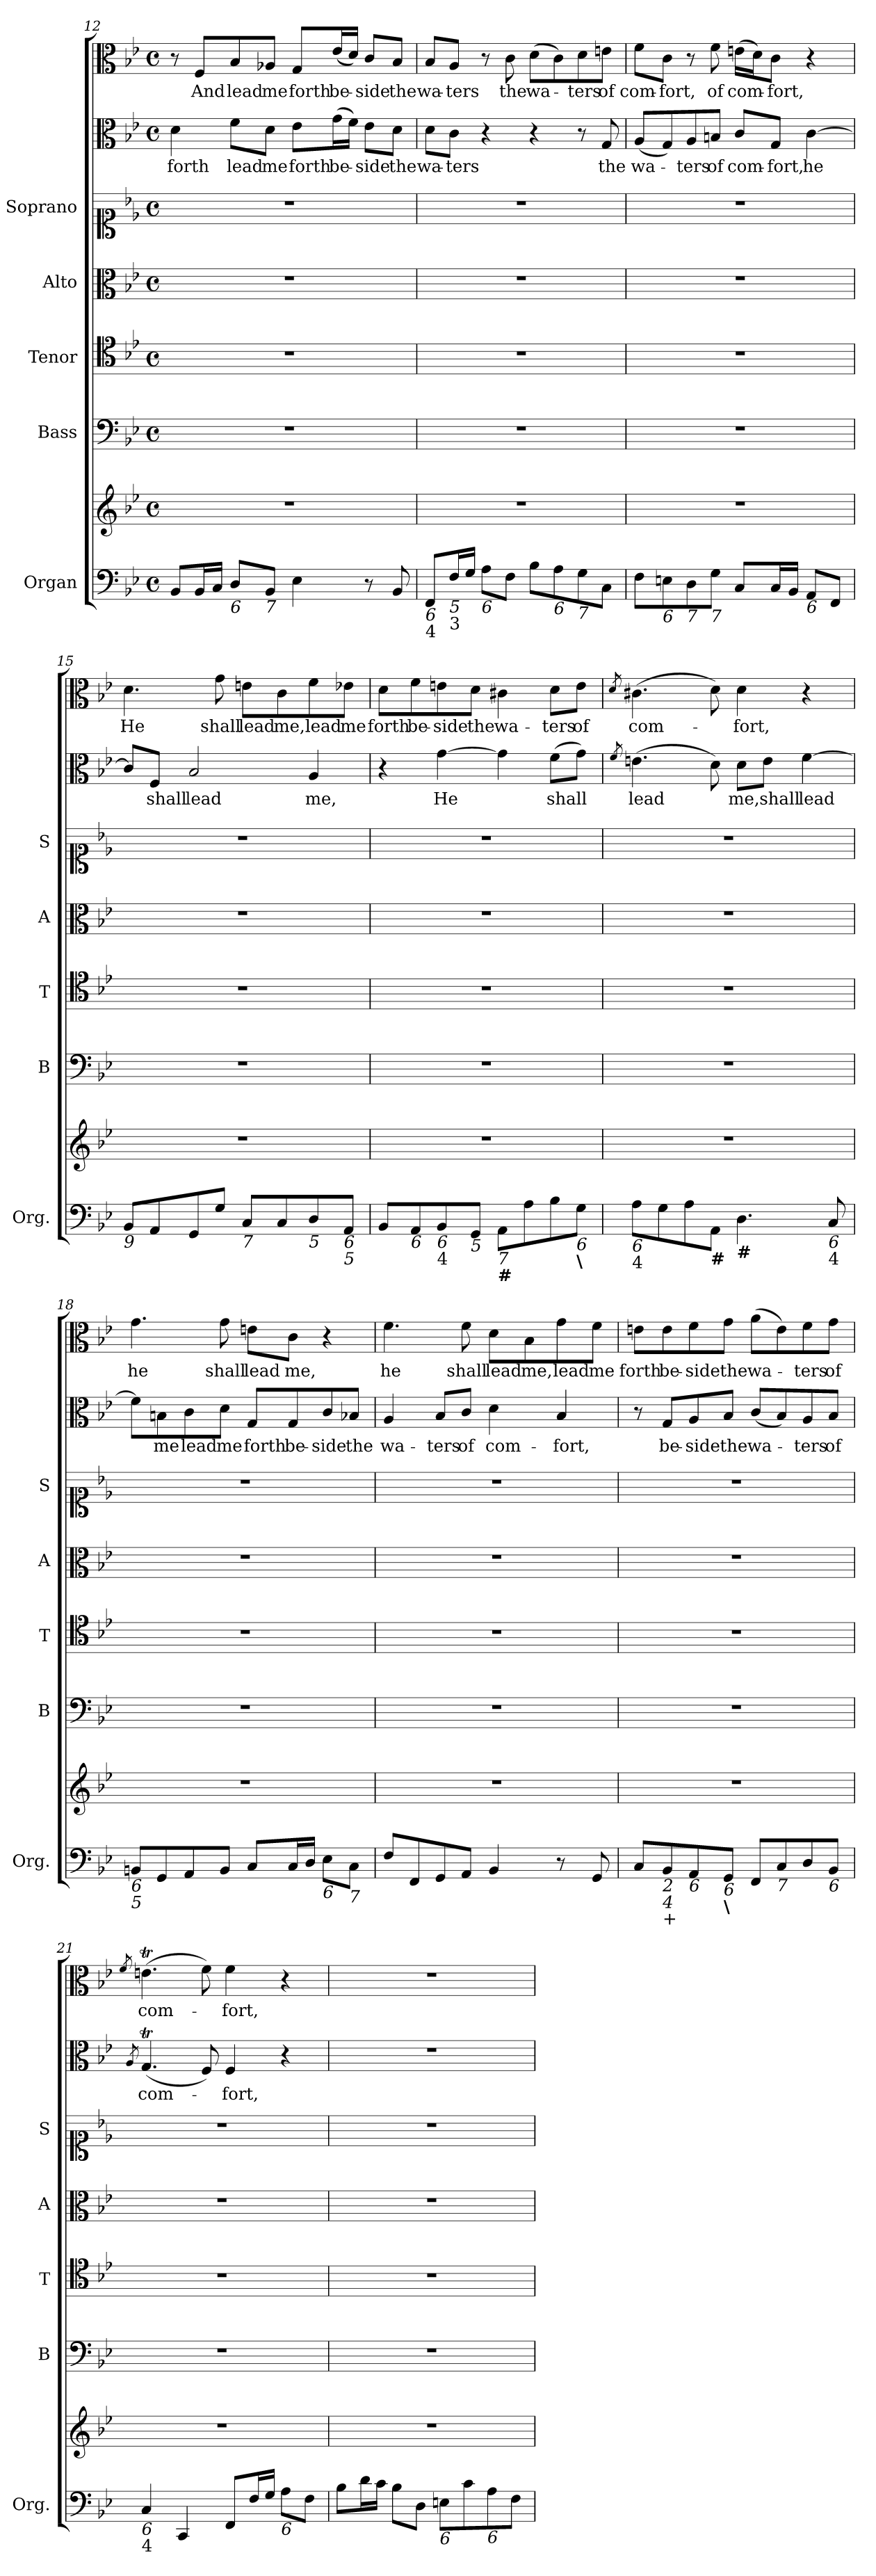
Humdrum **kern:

**kern	**kern	**kern	**kern	**kern	**kern	**kern	**text	**kern	**text
*part7	*part7	*part6	*part5	*part4	*part3	*part2	*part2	*part1	*part1
*staff8	*staff7	*staff6	*staff5	*staff4	*staff3	*staff2	*staff2	*staff1	*staff1
*I"Organ	*	*I"Bass	*I"Tenor	*I"Alto	*I"Soprano	*	*	*	*
*I'Org.	*	*I'B	*I'T	*I'A	*I'S	*	*	*	*
!!LO:LB:g=z
*clefF4	*clefG2	*clefF4	*clefC4	*clefC3	*clefC1	*clefC3	*	*clefC3	*
*k[b-e-]	*k[b-e-]	*k[b-e-]	*k[b-e-]	*k[b-e-]	*k[b-e-]	*k[b-e-]	*	*k[b-e-]	*
*B-:	*B-:	*B-:	*B-:	*B-:	*B-:	*B-:	*	*B-:	*
*M4/4	*M4/4	*M4/4	*M4/4	*M4/4	*M4/4	*M4/4	*	*M4/4	*
*met(c)	*met(c)	*met(c)	*met(c)	*met(c)	*met(c)	*met(c)	*	*met(c)	*
=12	=12	=12	=12	=12	=12	=12	=12	=12	=12
!	!	!	!	!	!	!	!LO:LY:b	!	!
8BB-/L	1r	1r	1r	1r	1r	4d\	forth	8r	.
!	!	!	!	!	!	!	!	!	!LO:LY:b
16BB-/L	.	.	.	.	.	.	.	8F/L	And
16C/JJ	.	.	.	.	.	.	.	.	.
!LO:TX:b:i:t=6	!	!	!	!	!	!	!	!	!
!	!	!	!	!	!	!	!LO:LY:b	!	!LO:LY:b
8D/L	.	.	.	.	.	8f\L	lead	8B-/	lead
!LO:TX:b:i:t=7	!	!	!	!	!	!	!	!	!
!	!	!	!	!	!	!	!LO:LY:b	!	!LO:LY:b
8BB-/J	.	.	.	.	.	8d\J	me	8A-X/J	me
!	!	!	!	!	!	!	!LO:LY:b	!	!LO:LY:b
4E-\	.	.	.	.	.	8e-\L	forth	8G/L	forth
!	!	!	!	!	!	!	!LO:LY:b	!	!LO:LY:b
.	.	.	.	.	.	(>16g\L	be-	(<16e-/L	be-
.	.	.	.	.	.	16f\JJ)	.	16d/JJ)	.
!	!	!	!	!	!	!	!LO:LY:b	!	!LO:LY:b
8r	.	.	.	.	.	8e-\L	-side	8c/L	-side
!	!	!	!	!	!	!	!LO:LY:b	!	!LO:LY:b
8BB-/	.	.	.	.	.	8d\J	the	8B-/J	the
=13	=13	=13	=13	=13	=13	=13	=13	=13	=13
!LO:TX:b:i:t=6	!	!	!	!	!	!	!	!	!
!LO:TX:b:t=4	!	!	!	!	!	!	!	!	!
!	!	!	!	!	!	!	!LO:LY:b	!	!LO:LY:b
8FF/L	1r	1r	1r	1r	1r	8d\L	wa-	8B-/L	wa-
!LO:TX:b:i:t=5	!	!	!	!	!	!	!	!	!
!LO:TX:b:t=3	!	!	!	!	!	!	!	!	!
!	!	!	!	!	!	!	!LO:LY:b	!	!LO:LY:b
16F/L	.	.	.	.	.	8c\J	-ters	8A/J	-ters
16G/JJ	.	.	.	.	.	.	.	.	.
!LO:TX:b:i:t=6	!	!	!	!	!	!	!	!	!
8A\L	.	.	.	.	.	4r	.	8r	.
!	!	!	!	!	!	!	!	!	!LO:LY:b
8F\J	.	.	.	.	.	.	.	8c\	the
!	!	!	!	!	!	!	!	!	!LO:LY:b
8B-\L	.	.	.	.	.	4r	.	(>8d\L	wa-
!LO:TX:b:i:t=6	!	!	!	!	!	!	!	!	!
8A\	.	.	.	.	.	.	.	8c\)	.
!LO:TX:b:i:t=7	!	!	!	!	!	!	!	!	!
!	!	!	!	!	!	!	!	!	!LO:LY:b
8G\	.	.	.	.	.	8r	.	8d\	-ters
!	!	!	!	!	!	!	!LO:LY:b	!	!LO:LY:b
8C\J	.	.	.	.	.	8G/	the	8en\J	of
=14	=14	=14	=14	=14	=14	=14	=14	=14	=14
!	!	!	!	!	!	!	!LO:LY:b	!	!LO:LY:b
8F\L	1r	1r	1r	1r	1r	(<8A/L	wa-	8f\L	com-
!LO:TX:b:i:t=6	!	!	!	!	!	!	!	!	!
!	!	!	!	!	!	!	!	!	!LO:LY:b
8En\	.	.	.	.	.	8G/)	.	8c\J	-fort,
!LO:TX:b:i:t=7	!	!	!	!	!	!	!	!	!
!	!	!	!	!	!	!	!LO:LY:b	!	!
8D\	.	.	.	.	.	8A/	-ters	8r	.
!LO:TX:b:i:t=7	!	!	!	!	!	!	!	!	!
!	!	!	!	!	!	!	!LO:LY:b	!	!LO:LY:b
8G\J	.	.	.	.	.	8Bn/J	of	8f\	of
!	!	!	!	!	!	!	!LO:LY:b	!	!LO:LY:b
8C/L	.	.	.	.	.	8c/L	com-	(>16en\LL	com-
.	.	.	.	.	.	.	.	16d\J)	.
!	!	!	!	!	!	!	!LO:LY:b	!	!LO:LY:b
16C/L	.	.	.	.	.	8G/J	-fort,	8c\J	-fort,
16BB-/JJ	.	.	.	.	.	.	.	.	.
!LO:TX:b:i:t=6	!	!	!	!	!	!	!	!	!
!	!	!	!	!	!	!	!LO:LY:b	!	!
8AA/L	.	.	.	.	.	[4c\	he	4r	.
8FF/J	.	.	.	.	.	.	.	.	.
!!LO:PB:g=z
=15	=15	=15	=15	=15	=15	=15	=15	=15	=15
!LO:TX:b:i:t=9	!	!	!	!	!	!	!	!	!
!	!	!	!	!	!	!	!	!	!LO:LY:b
8BB-/L	1r	1r	1r	1r	1r	8c/L]	.	4.d\	He
!	!	!	!	!	!	!	!LO:LY:b	!	!
8AA/	.	.	.	.	.	8F/J	shall	.	.
!	!	!	!	!	!	!	!LO:LY:b	!	!
8GG/	.	.	.	.	.	2B-/	lead	.	.
!	!	!	!	!	!	!	!	!	!LO:LY:b
8G/J	.	.	.	.	.	.	.	8g\	shall
!LO:TX:b:i:t=7	!	!	!	!	!	!	!	!	!
!	!	!	!	!	!	!	!	!	!LO:LY:b
8C/L	.	.	.	.	.	.	.	8en\L	lead
!	!	!	!	!	!	!	!	!	!LO:LY:b
8C/	.	.	.	.	.	.	.	8c\	me,
!LO:TX:b:i:t=5	!	!	!	!	!	!	!	!	!
!	!	!	!	!	!	!	!LO:LY:b	!	!LO:LY:b
8D/	.	.	.	.	.	4A/	me,	8f\	lead
!LO:TX:b:i:t=6	!	!	!	!	!	!	!	!	!
!LO:TX:b:i:t=5	!	!	!	!	!	!	!	!	!
!	!	!	!	!	!	!	!	!	!LO:LY:b
8AA/J	.	.	.	.	.	.	.	8e-X\J	me
=16	=16	=16	=16	=16	=16	=16	=16	=16	=16
!	!	!	!	!	!	!	!	!	!LO:LY:b
8BB-/L	1r	1r	1r	1r	1r	4r	.	8d\L	forth
!LO:TX:b:i:t=6	!	!	!	!	!	!	!	!	!
!	!	!	!	!	!	!	!	!	!LO:LY:b
8AA/	.	.	.	.	.	.	.	8f\	be-
!LO:TX:b:i:t=6	!	!	!	!	!	!	!	!	!
!LO:TX:b:t=4	!	!	!	!	!	!	!	!	!
!	!	!	!	!	!	!	!LO:LY:b	!	!LO:LY:b
8BB-/	.	.	.	.	.	[4g\	He	8en\	-side
!LO:TX:b:i:t=5	!	!	!	!	!	!	!	!	!
!	!	!	!	!	!	!	!	!	!LO:LY:b
8GG/J	.	.	.	.	.	.	.	8d\J	the
!LO:TX:b:i:t=7	!	!	!	!	!	!	!	!	!
!LO:TX:b:B:t=#	!	!	!	!	!	!	!	!	!
!	!	!	!	!	!	!	!	!	!LO:LY:b
8AA\L	.	.	.	.	.	4g\]	.	4c#X\	wa-
8A\	.	.	.	.	.	.	.	.	.
!	!	!	!	!	!	!	!LO:LY:b	!	!LO:LY:b
8B-\	.	.	.	.	.	(>8f\L	shall	8d\L	-ters
!LO:TX:b:i:t=6	!	!	!	!	!	!	!	!	!
!LO:TX:b:B:t=\	!	!	!	!	!	!	!	!	!
!	!	!	!	!	!	!	!	!	!LO:LY:b
8G\J	.	.	.	.	.	8g\J)	.	8e\J	of
=17	=17	=17	=17	=17	=17	=17	=17	=17	=17
.	.	.	.	.	.	8qf/	.	8qd/	.
!LO:TX:b:i:t=6	!	!	!	!	!	!	!	!	!
!LO:TX:b:t=4	!	!	!	!	!	!	!	!	!
!	!	!	!	!	!	!	!LO:LY:b	!	!LO:LY:b
8A\L	1r	1r	1r	1r	1r	(>4.en\	lead	(>4.c#X\	com-
8G\	.	.	.	.	.	.	.	.	.
8A\	.	.	.	.	.	.	.	.	.
!LO:TX:b:B:t=#	!	!	!	!	!	!	!	!	!
8AA\J	.	.	.	.	.	8d\)	.	8d\)	.
!LO:TX:b:B:t=#	!	!	!	!	!	!	!	!	!
!	!	!	!	!	!	!	!LO:LY:b	!	!LO:LY:b
4.D\	.	.	.	.	.	8d\L	me,	4d\	-fort,
!	!	!	!	!	!	!	!LO:LY:b	!	!
.	.	.	.	.	.	8e\J	shall	.	.
!	!	!	!	!	!	!	!LO:LY:b	!	!
.	.	.	.	.	.	[4f\	lead	4r	.
!LO:TX:b:i:t=6	!	!	!	!	!	!	!	!	!
!LO:TX:b:t=4	!	!	!	!	!	!	!	!	!
8C/	.	.	.	.	.	.	.	.	.
!!LO:LB:g=z
=18	=18	=18	=18	=18	=18	=18	=18	=18	=18
!LO:TX:b:i:t=6	!	!	!	!	!	!	!	!	!
!LO:TX:b:i:t=5	!	!	!	!	!	!	!	!	!
!	!	!	!	!	!	!	!	!	!LO:LY:b
8BBn/L	1r	1r	1r	1r	1r	8f\L]	.	4.g\	he
!	!	!	!	!	!	!	!LO:LY:b	!	!
8GG/	.	.	.	.	.	8Bn\	me	.	.
!	!	!	!	!	!	!	!LO:LY:b	!	!
8AA/	.	.	.	.	.	8c\	lead	.	.
!	!	!	!	!	!	!	!LO:LY:b	!	!LO:LY:b
8BB/J	.	.	.	.	.	8d\J	me	8g\	shall
!	!	!	!	!	!	!	!LO:LY:b	!	!LO:LY:b
8C/L	.	.	.	.	.	8G/L	forth	8en\L	lead
!	!	!	!	!	!	!	!LO:LY:b	!	!LO:LY:b
16C/L	.	.	.	.	.	8G/	be-	8c\J	me,
16D/JJ	.	.	.	.	.	.	.	.	.
!LO:TX:b:i:t=6	!	!	!	!	!	!	!	!	!
!	!	!	!	!	!	!	!LO:LY:b	!	!
8E-\L	.	.	.	.	.	8c/	-side	4r	.
!LO:TX:b:i:t=7	!	!	!	!	!	!	!	!	!
!	!	!	!	!	!	!	!LO:LY:b	!	!
8C\J	.	.	.	.	.	8B-X/J	the	.	.
=19	=19	=19	=19	=19	=19	=19	=19	=19	=19
!	!	!	!	!	!	!	!LO:LY:b	!	!LO:LY:b
8F/L	1r	1r	1r	1r	1r	4A/	wa-	4.f\	he
8FF/	.	.	.	.	.	.	.	.	.
!	!	!	!	!	!	!	!LO:LY:b	!	!
8GG/	.	.	.	.	.	8B-/L	-ters	.	.
!	!	!	!	!	!	!	!LO:LY:b	!	!LO:LY:b
8AA/J	.	.	.	.	.	8c/J	of	8f\	shall
!	!	!	!	!	!	!	!LO:LY:b	!	!LO:LY:b
4BB-/	.	.	.	.	.	4d\	com-	8d\L	lead
!	!	!	!	!	!	!	!	!	!LO:LY:b
.	.	.	.	.	.	.	.	8B-\	me,
!	!	!	!	!	!	!	!LO:LY:b	!	!LO:LY:b
8r	.	.	.	.	.	4B-/	-fort,	8g\	lead
!	!	!	!	!	!	!	!	!	!LO:LY:b
8GG/	.	.	.	.	.	.	.	8f\J	me
=20	=20	=20	=20	=20	=20	=20	=20	=20	=20
!	!	!	!	!	!	!	!	!	!LO:LY:b
8C/L	1r	1r	1r	1r	1r	8r	.	8en\L	forth
!LO:TX:b:i:t=2	!	!	!	!	!	!	!	!	!
!LO:TX:b:i:t=4	!	!	!	!	!	!	!	!	!
!LO:TX:b:i:t=+	!	!	!	!	!	!	!	!	!
!	!	!	!	!	!	!	!LO:LY:b	!	!LO:LY:b
8BB-/	.	.	.	.	.	8G/L	be-	8e\	be-
!LO:TX:b:i:t=6	!	!	!	!	!	!	!	!	!
!	!	!	!	!	!	!	!LO:LY:b	!	!LO:LY:b
8AA/	.	.	.	.	.	8A/	-side	8f\	-side
!LO:TX:b:i:t=6	!	!	!	!	!	!	!	!	!
!LO:TX:b:B:t=\	!	!	!	!	!	!	!	!	!
!	!	!	!	!	!	!	!LO:LY:b	!	!LO:LY:b
8GG/J	.	.	.	.	.	8B-/J	the	8g\J	the
!	!	!	!	!	!	!	!LO:LY:b	!	!LO:LY:b
8FF/L	.	.	.	.	.	(<8c/L	wa-	(>8a\L	wa-
!LO:TX:b:i:t=7	!	!	!	!	!	!	!	!	!
8C/	.	.	.	.	.	8B-/)	.	8e\)	.
!	!	!	!	!	!	!	!LO:LY:b	!	!LO:LY:b
8D/	.	.	.	.	.	8A/	-ters	8f\	-ters
!LO:TX:b:i:t=6	!	!	!	!	!	!	!	!	!
!	!	!	!	!	!	!	!LO:LY:b	!	!LO:LY:b
8BB-/J	.	.	.	.	.	8B-/J	of	8g\J	of
!!LO:LB:g=z
=21	=21	=21	=21	=21	=21	=21	=21	=21	=21
.	.	.	.	.	.	8qA/	.	8qf/	.
!LO:TX:b:i:t=6	!	!	!	!	!	!	!	!	!
!LO:TX:b:t=4	!	!	!	!	!	!	!	!	!
!	!	!	!	!	!	!	!LO:LY:b	!	!LO:LY:b
4C/	1r	1r	1r	1r	1r	(<4.GT/	com-	(>4.ent\	com-
4CC/	.	.	.	.	.	.	.	.	.
.	.	.	.	.	.	8F/)	.	8f\)	.
!	!	!	!	!	!	!	!LO:LY:b	!	!LO:LY:b
8FF/L	.	.	.	.	.	4F/	-fort,	4f\	-fort,
16F/L	.	.	.	.	.	.	.	.	.
16G/JJ	.	.	.	.	.	.	.	.	.
!LO:TX:b:i:t=6	!	!	!	!	!	!	!	!	!
8A\L	.	.	.	.	.	4r	.	4r	.
8F\J	.	.	.	.	.	.	.	.	.
=22	=22	=22	=22	=22	=22	=22	=22	=22	=22
8B-\L	1r	1r	1r	1r	1r	1r	.	1r	.
16d\L	.	.	.	.	.	.	.	.	.
16c\JJ	.	.	.	.	.	.	.	.	.
8B-\L	.	.	.	.	.	.	.	.	.
8D\J	.	.	.	.	.	.	.	.	.
!LO:TX:b:i:t=6	!	!	!	!	!	!	!	!	!
8En\L	.	.	.	.	.	.	.	.	.
8c\	.	.	.	.	.	.	.	.	.
!LO:TX:b:i:t=6	!	!	!	!	!	!	!	!	!
8A\	.	.	.	.	.	.	.	.	.
8F\J	.	.	.	.	.	.	.	.	.
=	=	=	=	=	=	=	=	=	=
*-	*-	*-	*-	*-	*-	*-	*-	*-	*-
